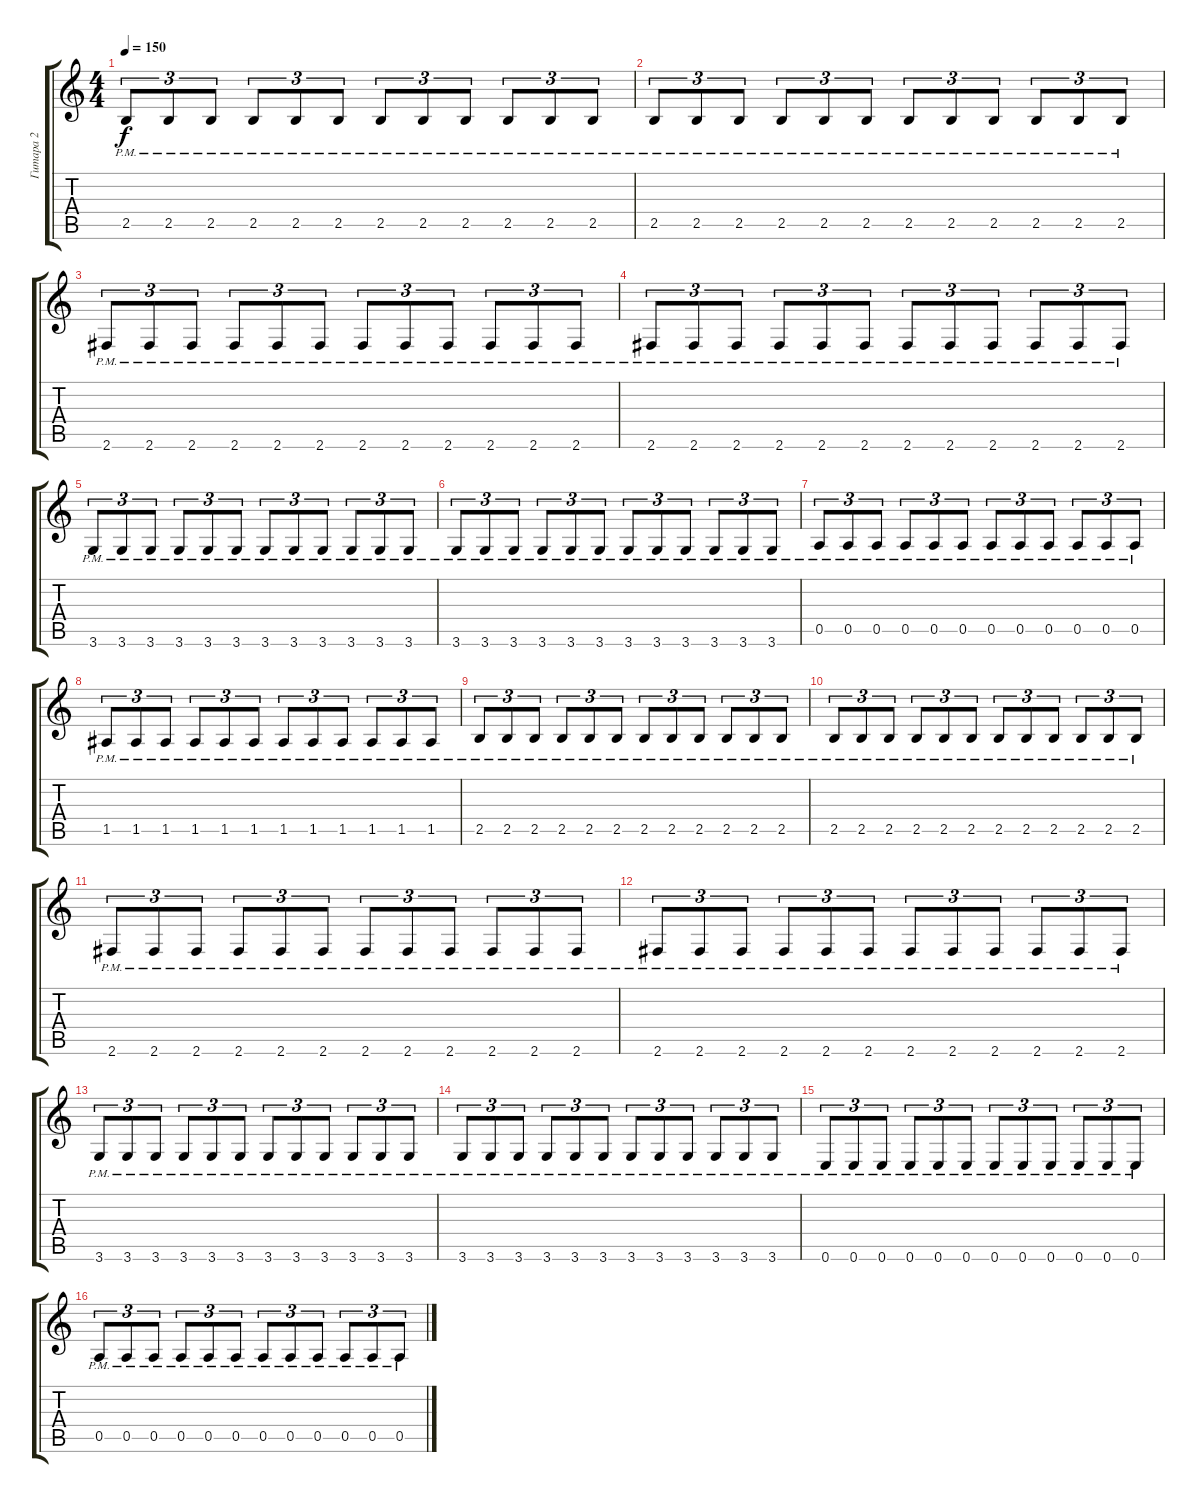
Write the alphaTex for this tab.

\track ("Гитара 2" "Гитара 2") {instrument distortionguitar}
\staff {score tabs}
\tuning (E4 B3 G3 D3 A2 E2) {hide}
\ts (4 4)
\tempo 150
\clef g2
\ks c
2.5{pm}.8{tu (3 2) dy f} 2.5{pm}.8{tu (3 2)} 2.5{pm}.8{tu (3 2)} 2.5{pm}.8{tu (3 2)} 2.5{pm}.8{tu (3 2)} 2.5{pm}.8{tu (3 2)} 2.5{pm}.8{tu (3 2)} 2.5{pm}.8{tu (3 2)} 2.5{pm}.8{tu (3 2)} 2.5{pm}.8{tu (3 2)} 2.5{pm}.8{tu (3 2)} 2.5{pm}.8{tu (3 2)} |
2.5{pm}.8{tu (3 2)} 2.5{pm}.8{tu (3 2)} 2.5{pm}.8{tu (3 2)} 2.5{pm}.8{tu (3 2)} 2.5{pm}.8{tu (3 2)} 2.5{pm}.8{tu (3 2)} 2.5{pm}.8{tu (3 2)} 2.5{pm}.8{tu (3 2)} 2.5{pm}.8{tu (3 2)} 2.5{pm}.8{tu (3 2)} 2.5{pm}.8{tu (3 2)} 2.5{pm}.8{tu (3 2)} |
2.6{pm}.8{tu (3 2)} 2.6{pm}.8{tu (3 2)} 2.6{pm}.8{tu (3 2)} 2.6{pm}.8{tu (3 2)} 2.6{pm}.8{tu (3 2)} 2.6{pm}.8{tu (3 2)} 2.6{pm}.8{tu (3 2)} 2.6{pm}.8{tu (3 2)} 2.6{pm}.8{tu (3 2)} 2.6{pm}.8{tu (3 2)} 2.6{pm}.8{tu (3 2)} 2.6{pm}.8{tu (3 2)} |
2.6{pm}.8{tu (3 2)} 2.6{pm}.8{tu (3 2)} 2.6{pm}.8{tu (3 2)} 2.6{pm}.8{tu (3 2)} 2.6{pm}.8{tu (3 2)} 2.6{pm}.8{tu (3 2)} 2.6{pm}.8{tu (3 2)} 2.6{pm}.8{tu (3 2)} 2.6{pm}.8{tu (3 2)} 2.6{pm}.8{tu (3 2)} 2.6{pm}.8{tu (3 2)} 2.6{pm}.8{tu (3 2)} |
3.6{pm}.8{tu (3 2)} 3.6{pm}.8{tu (3 2)} 3.6{pm}.8{tu (3 2)} 3.6{pm}.8{tu (3 2)} 3.6{pm}.8{tu (3 2)} 3.6{pm}.8{tu (3 2)} 3.6{pm}.8{tu (3 2)} 3.6{pm}.8{tu (3 2)} 3.6{pm}.8{tu (3 2)} 3.6{pm}.8{tu (3 2)} 3.6{pm}.8{tu (3 2)} 3.6{pm}.8{tu (3 2)} |
3.6{pm}.8{tu (3 2)} 3.6{pm}.8{tu (3 2)} 3.6{pm}.8{tu (3 2)} 3.6{pm}.8{tu (3 2)} 3.6{pm}.8{tu (3 2)} 3.6{pm}.8{tu (3 2)} 3.6{pm}.8{tu (3 2)} 3.6{pm}.8{tu (3 2)} 3.6{pm}.8{tu (3 2)} 3.6{pm}.8{tu (3 2)} 3.6{pm}.8{tu (3 2)} 3.6{pm}.8{tu (3 2)} |
0.5{pm}.8{tu (3 2)} 0.5{pm}.8{tu (3 2)} 0.5{pm}.8{tu (3 2)} 0.5{pm}.8{tu (3 2)} 0.5{pm}.8{tu (3 2)} 0.5{pm}.8{tu (3 2)} 0.5{pm}.8{tu (3 2)} 0.5{pm}.8{tu (3 2)} 0.5{pm}.8{tu (3 2)} 0.5{pm}.8{tu (3 2)} 0.5{pm}.8{tu (3 2)} 0.5{pm}.8{tu (3 2)} |
1.5{pm}.8{tu (3 2)} 1.5{pm}.8{tu (3 2)} 1.5{pm}.8{tu (3 2)} 1.5{pm}.8{tu (3 2)} 1.5{pm}.8{tu (3 2)} 1.5{pm}.8{tu (3 2)} 1.5{pm}.8{tu (3 2)} 1.5{pm}.8{tu (3 2)} 1.5{pm}.8{tu (3 2)} 1.5{pm}.8{tu (3 2)} 1.5{pm}.8{tu (3 2)} 1.5{pm}.8{tu (3 2)} |
2.5{pm}.8{tu (3 2)} 2.5{pm}.8{tu (3 2)} 2.5{pm}.8{tu (3 2)} 2.5{pm}.8{tu (3 2)} 2.5{pm}.8{tu (3 2)} 2.5{pm}.8{tu (3 2)} 2.5{pm}.8{tu (3 2)} 2.5{pm}.8{tu (3 2)} 2.5{pm}.8{tu (3 2)} 2.5{pm}.8{tu (3 2)} 2.5{pm}.8{tu (3 2)} 2.5{pm}.8{tu (3 2)} |
2.5{pm}.8{tu (3 2)} 2.5{pm}.8{tu (3 2)} 2.5{pm}.8{tu (3 2)} 2.5{pm}.8{tu (3 2)} 2.5{pm}.8{tu (3 2)} 2.5{pm}.8{tu (3 2)} 2.5{pm}.8{tu (3 2)} 2.5{pm}.8{tu (3 2)} 2.5{pm}.8{tu (3 2)} 2.5{pm}.8{tu (3 2)} 2.5{pm}.8{tu (3 2)} 2.5{pm}.8{tu (3 2)} |
2.6{pm}.8{tu (3 2)} 2.6{pm}.8{tu (3 2)} 2.6{pm}.8{tu (3 2)} 2.6{pm}.8{tu (3 2)} 2.6{pm}.8{tu (3 2)} 2.6{pm}.8{tu (3 2)} 2.6{pm}.8{tu (3 2)} 2.6{pm}.8{tu (3 2)} 2.6{pm}.8{tu (3 2)} 2.6{pm}.8{tu (3 2)} 2.6{pm}.8{tu (3 2)} 2.6{pm}.8{tu (3 2)} |
2.6{pm}.8{tu (3 2)} 2.6{pm}.8{tu (3 2)} 2.6{pm}.8{tu (3 2)} 2.6{pm}.8{tu (3 2)} 2.6{pm}.8{tu (3 2)} 2.6{pm}.8{tu (3 2)} 2.6{pm}.8{tu (3 2)} 2.6{pm}.8{tu (3 2)} 2.6{pm}.8{tu (3 2)} 2.6{pm}.8{tu (3 2)} 2.6{pm}.8{tu (3 2)} 2.6{pm}.8{tu (3 2)} |
3.6{pm}.8{tu (3 2)} 3.6{pm}.8{tu (3 2)} 3.6{pm}.8{tu (3 2)} 3.6{pm}.8{tu (3 2)} 3.6{pm}.8{tu (3 2)} 3.6{pm}.8{tu (3 2)} 3.6{pm}.8{tu (3 2)} 3.6{pm}.8{tu (3 2)} 3.6{pm}.8{tu (3 2)} 3.6{pm}.8{tu (3 2)} 3.6{pm}.8{tu (3 2)} 3.6{pm}.8{tu (3 2)} |
3.6{pm}.8{tu (3 2)} 3.6{pm}.8{tu (3 2)} 3.6{pm}.8{tu (3 2)} 3.6{pm}.8{tu (3 2)} 3.6{pm}.8{tu (3 2)} 3.6{pm}.8{tu (3 2)} 3.6{pm}.8{tu (3 2)} 3.6{pm}.8{tu (3 2)} 3.6{pm}.8{tu (3 2)} 3.6{pm}.8{tu (3 2)} 3.6{pm}.8{tu (3 2)} 3.6{pm}.8{tu (3 2)} |
0.6{pm}.8{tu (3 2)} 0.6{pm}.8{tu (3 2)} 0.6{pm}.8{tu (3 2)} 0.6{pm}.8{tu (3 2)} 0.6{pm}.8{tu (3 2)} 0.6{pm}.8{tu (3 2)} 0.6{pm}.8{tu (3 2)} 0.6{pm}.8{tu (3 2)} 0.6{pm}.8{tu (3 2)} 0.6{pm}.8{tu (3 2)} 0.6{pm}.8{tu (3 2)} 0.6{pm}.8{tu (3 2)} |
0.5{pm}.8{tu (3 2)} 0.5{pm}.8{tu (3 2)} 0.5{pm}.8{tu (3 2)} 0.5{pm}.8{tu (3 2)} 0.5{pm}.8{tu (3 2)} 0.5{pm}.8{tu (3 2)} 0.5{pm}.8{tu (3 2)} 0.5{pm}.8{tu (3 2)} 0.5{pm}.8{tu (3 2)} 0.5{pm}.8{tu (3 2)} 0.5{pm}.8{tu (3 2)} 0.5{pm}.8{tu (3 2)}
